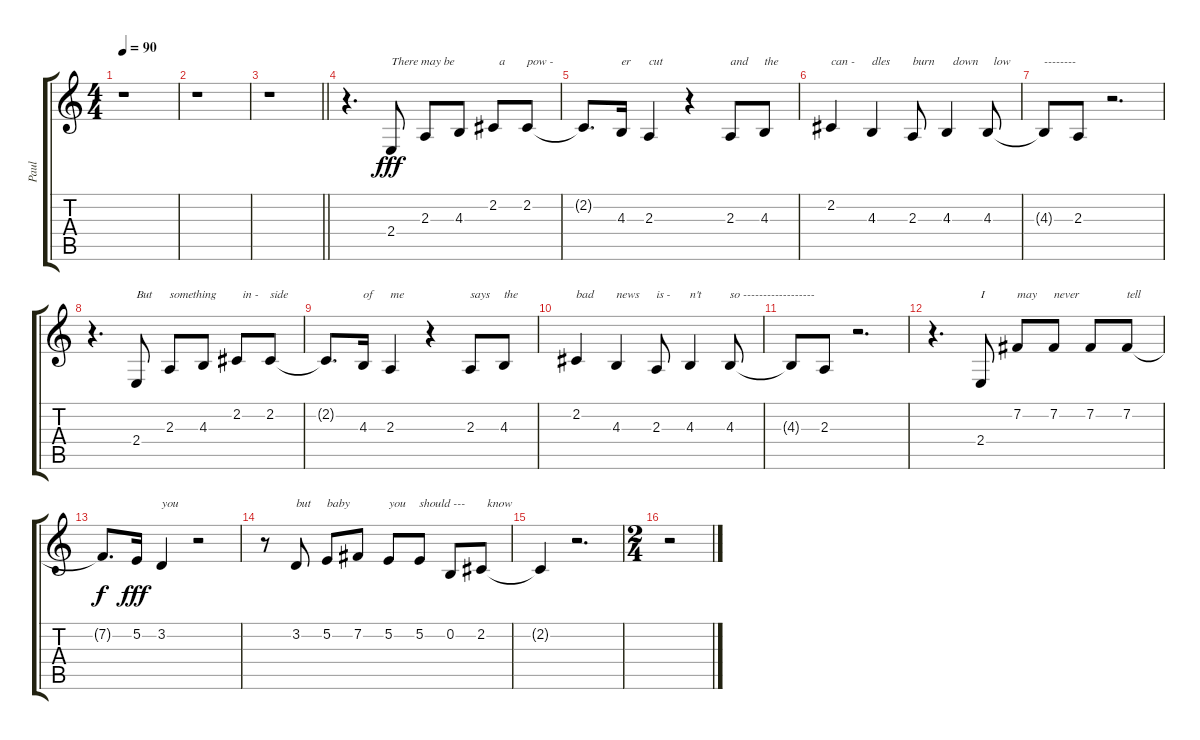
\track ("Paul" "Paul") {instrument baritonesax}
\staff {score tabs}
\tuning (E4 B3 G3 D3 A2 E2) {hide}
\ts (4 4)
\tempo 90
\clef g2
\ks c
r.1{dy fff} |
r.1 |
\barLineRight lightlight
r.1 |
r.4{d} 2.4.8{txt "There may be" volume 16 balance 8} 2.3.8 4.3.8 2.2.8{txt "  a"} 2.2.8{txt "pow -"} |
2.2{t}.8{d} 4.3.16{txt "er"} 2.3.4{txt "cut"} r.4 2.3.8{txt "and"} 4.3.8{txt "the"} |
2.2.4{txt "can -"} 4.3.4{txt "dles"} 2.3.8{txt "burn"} 4.3.4{txt "  down"} 4.3.8{txt "  low"} |
4.3{t}.8{txt "--------"} 2.3.8 r.2{d} |
r.4{d} 2.4.8{txt "But"} 2.3.8{txt "something"} 4.3.8 2.2.8{txt "  in -"} 2.2.8{txt "side"} |
2.2{t}.8{d} 4.3.16{txt "of"} 2.3.4{txt "me"} r.4 2.3.8{txt "says"} 4.3.8{txt "the"} |
2.2.4{txt "bad"} 4.3.4{txt "news"} 2.3.8{txt "is -"} 4.3.4{txt "n't"} 4.3.8{txt "so ------------------"} |
4.3{t}.8 2.3.8 r.2{d} |
r.4{d} 2.4.8{txt "I"} 7.2.8{txt "may"} 7.2.8{txt "never"} 7.2.8 7.2.8{txt "tell"} |
7.2{t}.8{d dy f} 5.2.16{dy fff} 3.2.4{txt "you"} r.2 |
r.8 3.2.8{txt "but"} 5.2.8{txt "baby"} 7.2.8 5.2.8{txt "you"} 5.2.8{txt "should ---"} 0.2.8 2.2.8{txt "  know"} |
2.2{t}.4 r.2{d} |
\ts (2 4)
r.2
